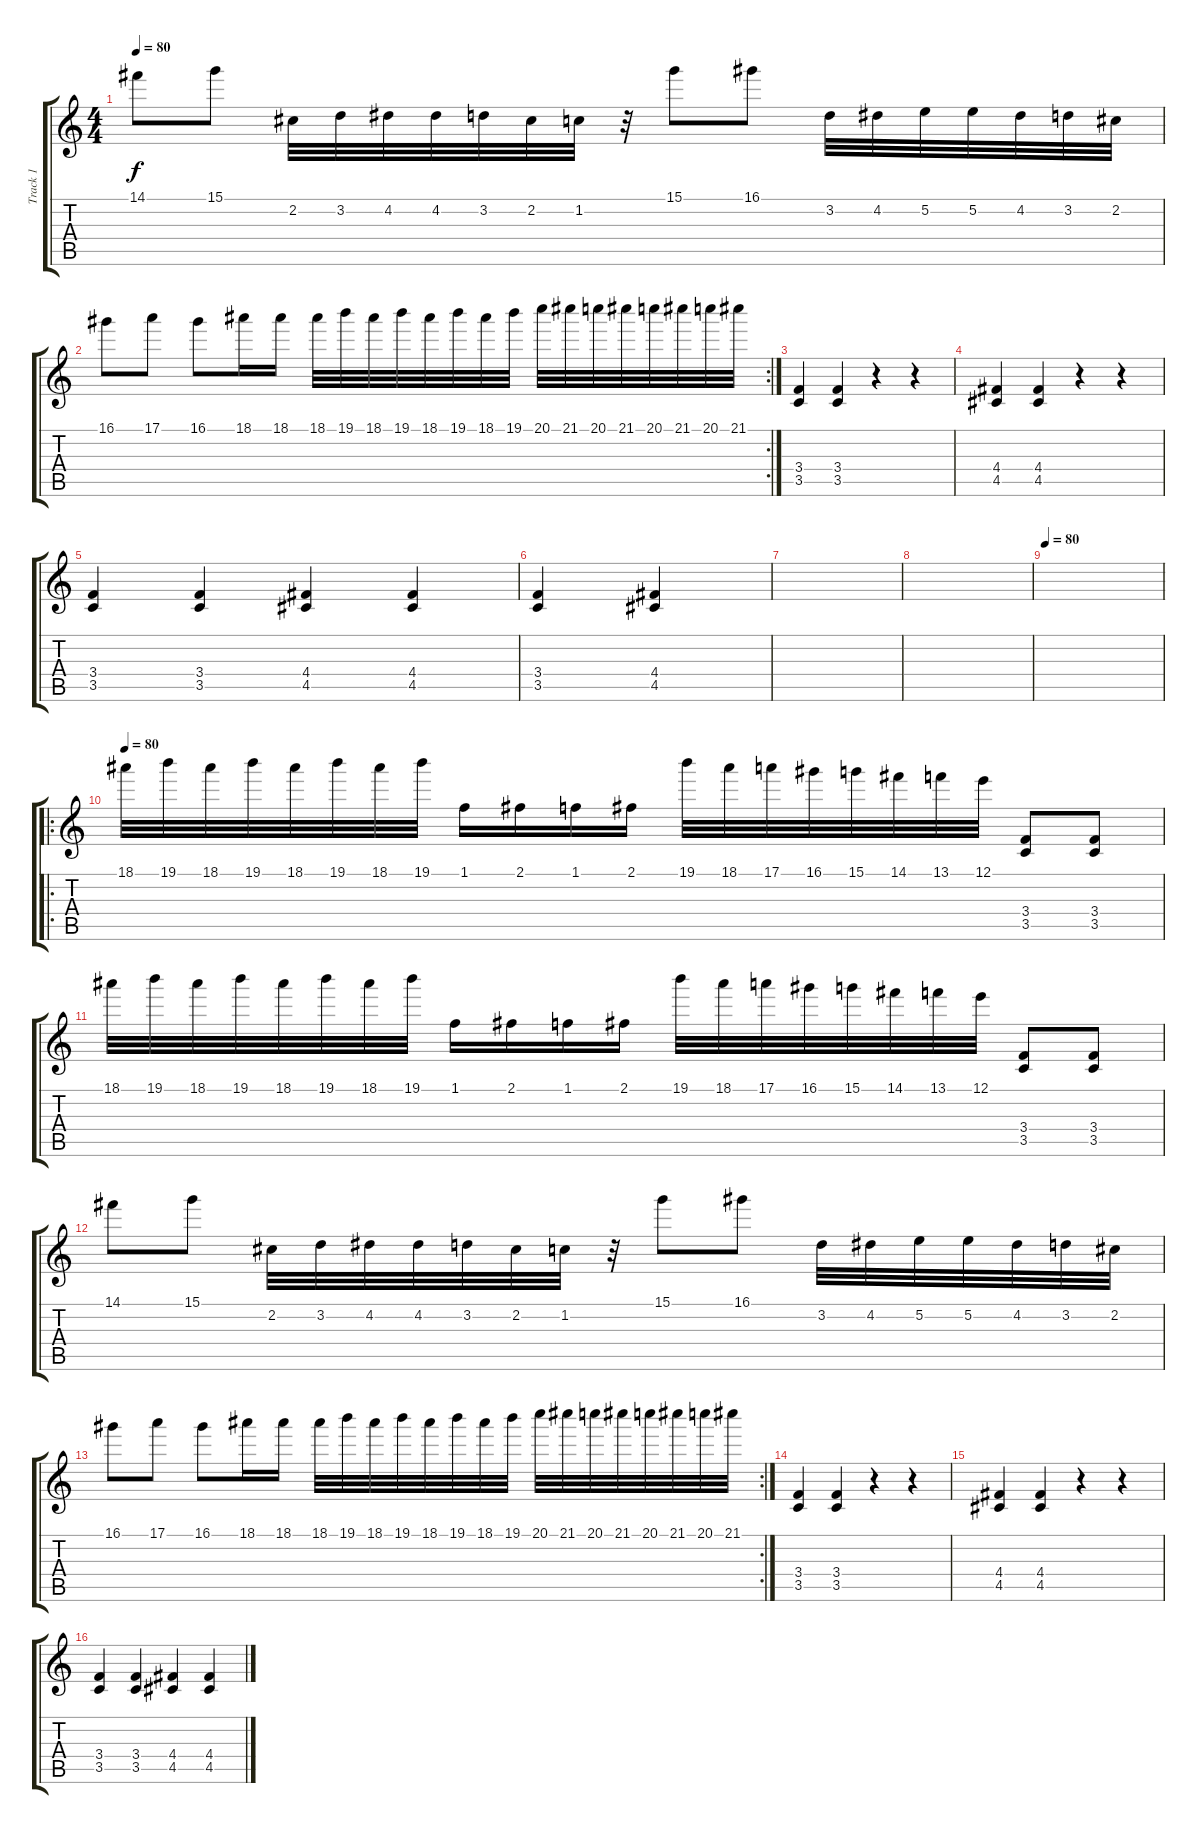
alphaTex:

\track ("Track 1" "Track 1") {instrument overdrivenguitar}
\staff {score tabs}
\tuning (E4 B3 G3 D3 A2 E2) {hide}
\ts (4 4)
\tempo 80
\clef g2
\ks c
14.1.8{dy f} 15.1.8 2.2.32 3.2.32 4.2.32 4.2.32 3.2.32 2.2.32 1.2.32 r.32 15.1.8 16.1.8 3.2.32 4.2.32 5.2.32 5.2.32 4.2.32 3.2.32 2.2.32 |
\rc 2
16.1.8 17.1.8 16.1.8 18.1.16 18.1.16 18.1.32 19.1.32 18.1.32 19.1.32 18.1.32 19.1.32 18.1.32 19.1.32 20.1.32 21.1.32 20.1.32 21.1.32 20.1.32 21.1.32 20.1.32 21.1.32 |
(3.4 3.5).4 (3.4 3.5).4 r.4 r.4 |
(4.4 4.5).4 (4.4 4.5).4 r.4 r.4 |
(3.4 3.5).4 (3.4 3.5).4 (4.4 4.5).4 (4.4 4.5).4 |
(3.4 3.5).4 (4.4 4.5).4 |
|
|
\tempo 80
|
\ro
\tempo 80
18.1.32 19.1.32 18.1.32 19.1.32 18.1.32 19.1.32 18.1.32 19.1.32 1.1.16 2.1.16 1.1.16 2.1.16 19.1.32 18.1.32 17.1.32 16.1.32 15.1.32 14.1.32 13.1.32 12.1.32 (3.4 3.5).8 (3.4 3.5).8 |
18.1.32 19.1.32 18.1.32 19.1.32 18.1.32 19.1.32 18.1.32 19.1.32 1.1.16 2.1.16 1.1.16 2.1.16 19.1.32 18.1.32 17.1.32 16.1.32 15.1.32 14.1.32 13.1.32 12.1.32 (3.4 3.5).8 (3.4 3.5).8 |
14.1.8 15.1.8 2.2.32 3.2.32 4.2.32 4.2.32 3.2.32 2.2.32 1.2.32 r.32 15.1.8 16.1.8 3.2.32 4.2.32 5.2.32 5.2.32 4.2.32 3.2.32 2.2.32 |
\rc 2
16.1.8 17.1.8 16.1.8 18.1.16 18.1.16 18.1.32 19.1.32 18.1.32 19.1.32 18.1.32 19.1.32 18.1.32 19.1.32 20.1.32 21.1.32 20.1.32 21.1.32 20.1.32 21.1.32 20.1.32 21.1.32 |
(3.4 3.5).4 (3.4 3.5).4 r.4 r.4 |
(4.4 4.5).4 (4.4 4.5).4 r.4 r.4 |
(3.4 3.5).4 (3.4 3.5).4 (4.4 4.5).4 (4.4 4.5).4
